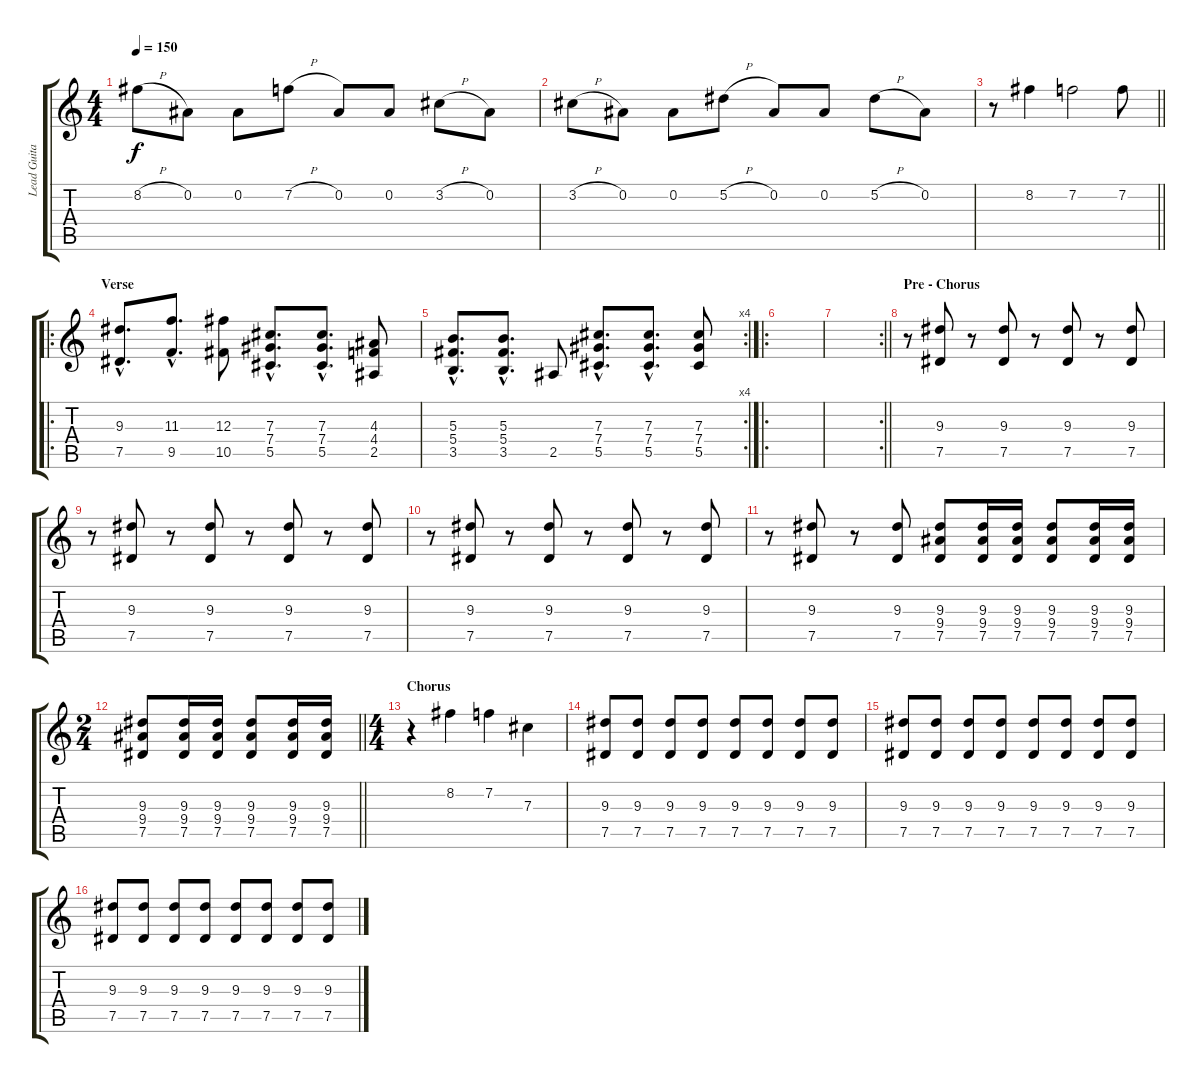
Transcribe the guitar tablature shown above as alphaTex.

\track ("Lead Guitar" "Lead Guita") {instrument distortionguitar}
\staff {score tabs}
\tuning (Eb4 Bb3 Gb3 Db3 Ab2 Eb2) {hide}
\ts (4 4)
\tempo 150
\clef g2
\ks c
8.2{h}.8{dy f} 0.2.8 0.2.8 7.2{h}.8 0.2.8 0.2.8 3.2{h}.8 0.2.8 |
3.2{h}.8 0.2.8 0.2.8 5.2{h}.8 0.2.8 0.2.8 5.2{h}.8 0.2.8 |
\barLineRight lightlight
r.8 8.2.4 7.2.2 7.2.8 |
\ro
\section ("" "Verse")
(9.3{hac} 7.5{hac}).8{d} (11.3{hac} 9.5{hac}).8{d} (12.3 10.5).8 (7.3{hac} 7.4{hac} 5.5{hac}).8{d} (7.3{hac} 7.4{hac} 5.5{hac}).8{d} (4.3 4.4 2.5).8 |
\rc 4
(5.3{hac} 5.4{hac} 3.5{hac}).8{d} (5.3{hac} 5.4{hac} 3.5{hac}).8{d} 2.5.8 (7.3{hac} 7.4{hac} 5.5{hac}).8{d} (7.3{hac} 7.4{hac} 5.5{hac}).8{d} (7.3 7.4 5.5).8 |
\ro
|
\rc 2
\barLineRight lightlight
|
\section ("" "Pre - Chorus")
r.8 (9.3 7.5).8 r.8 (9.3 7.5).8 r.8 (9.3 7.5).8 r.8 (9.3 7.5).8 |
r.8 (9.3 7.5).8 r.8 (9.3 7.5).8 r.8 (9.3 7.5).8 r.8 (9.3 7.5).8 |
r.8 (9.3 7.5).8 r.8 (9.3 7.5).8 r.8 (9.3 7.5).8 r.8 (9.3 7.5).8 |
r.8 (9.3 7.5).8 r.8 (9.3 7.5).8 (9.3 9.4 7.5).8 (9.3 9.4 7.5).16 (9.3 9.4 7.5).16 (9.3 9.4 7.5).8 (9.3 9.4 7.5).16 (9.3 9.4 7.5).16 |
\ts (2 4)
\barLineRight lightlight
(9.3 9.4 7.5).8 (9.3 9.4 7.5).16 (9.3 9.4 7.5).16 (9.3 9.4 7.5).8 (9.3 9.4 7.5).16 (9.3 9.4 7.5).16 |
\ts (4 4)
\section ("" "Chorus")
r.4 8.2.4 7.2.4 7.3.4 |
(9.3 7.5).8 (9.3 7.5).8 (9.3 7.5).8 (9.3 7.5).8 (9.3 7.5).8 (9.3 7.5).8 (9.3 7.5).8 (9.3 7.5).8 |
(9.3 7.5).8 (9.3 7.5).8 (9.3 7.5).8 (9.3 7.5).8 (9.3 7.5).8 (9.3 7.5).8 (9.3 7.5).8 (9.3 7.5).8 |
(9.3 7.5).8 (9.3 7.5).8 (9.3 7.5).8 (9.3 7.5).8 (9.3 7.5).8 (9.3 7.5).8 (9.3 7.5).8 (9.3 7.5).8
